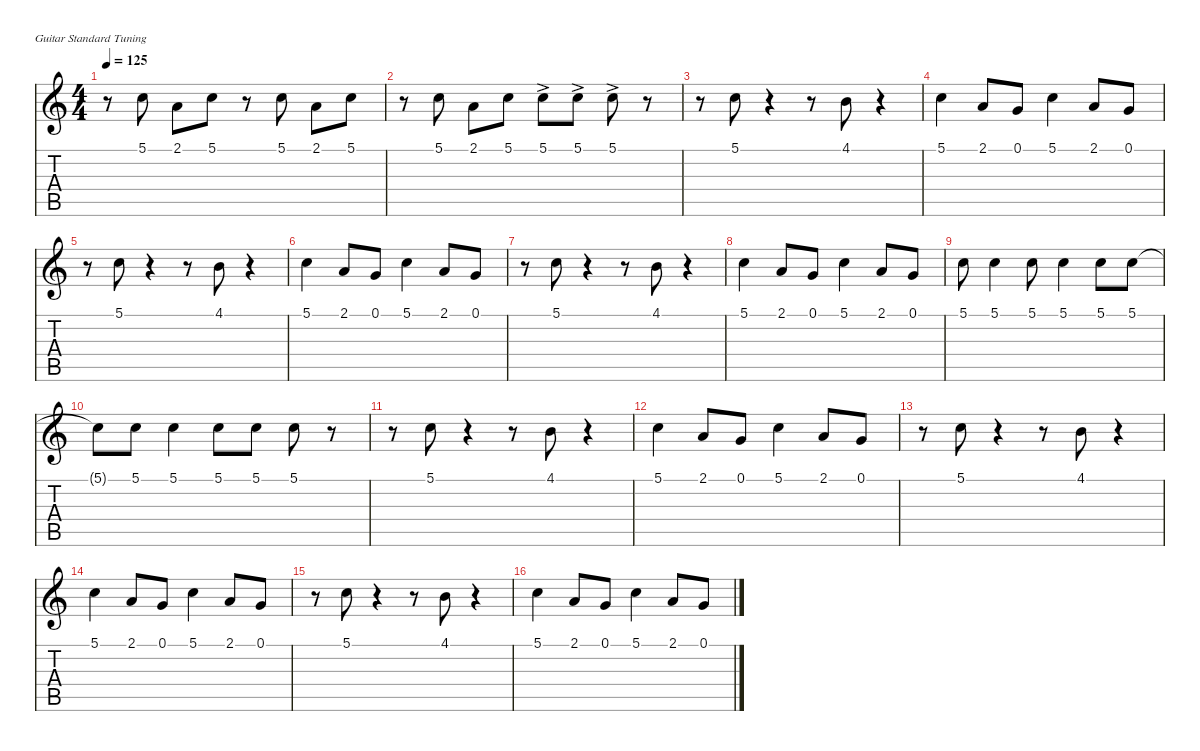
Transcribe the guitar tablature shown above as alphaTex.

\defaultSystemsLayout 4
\hideDynamics
\bracketExtendMode nobrackets
\singleTrackTrackNamePolicy hidden
\multiTrackTrackNamePolicy hidden
\otherSystemsTrackNameOrientation horizontal
\track ("Brass 1" "tpt.") {instrument brasssection}
\staff {score tabs}
\tuning (E4 B3 G3 D3 A2 E2)
\displaytranspose 3
\ts (4 4)
\tempo 125
\clef g2
\ks c
r.8{dy f beam Down} 5.1.8{beam Down} 2.1.8{beam Down} 5.1.8{beam Down} r.8{beam Down} 5.1.8{beam Down} 2.1.8{beam Down} 5.1.8{beam Down} |
r.8{beam Down} 5.1.8{beam Down} 2.1.8{beam Down} 5.1.8{beam Down} 5.1{ac}.8{beam Down} 5.1{ac}.8{beam Down} 5.1{ac}.8{beam Down} r.8{beam Down} |
r.8{beam Down} 5.1.8{beam Down} r.4{beam Down} r.8{beam Down} 4.1.8{beam Down} r.4{beam Down} |
5.1.4{beam Down} 2.1.8{beam Up} 0.1.8{beam Up} 5.1.4{beam Down} 2.1.8{beam Up} 0.1.8{beam Up} |
r.8{beam Down} 5.1.8{beam Down} r.4{beam Down} r.8{beam Down} 4.1.8{beam Down} r.4{beam Down} |
5.1.4{beam Down} 2.1.8{beam Up} 0.1.8{beam Up} 5.1.4{beam Down} 2.1.8{beam Up} 0.1.8{beam Up} |
r.8{beam Down} 5.1.8{beam Down} r.4{beam Down} r.8{beam Down} 4.1.8{beam Down} r.4{beam Down} |
5.1.4{beam Down} 2.1.8{beam Up} 0.1.8{beam Up} 5.1.4{beam Down} 2.1.8{beam Up} 0.1.8{beam Up} |
5.1.8{beam Down} 5.1.4{beam Down} 5.1.8{beam Down} 5.1.4{beam Down} 5.1.8{beam Down} 5.1.8{beam Down} |
5.1{t}.8{beam Down} 5.1.8{beam Down} 5.1.4{beam Down} 5.1.8{beam Down} 5.1.8{beam Down} 5.1.8{beam Down} r.8{beam Down} |
r.8{beam Down} 5.1.8{beam Down} r.4{beam Down} r.8{beam Down} 4.1.8{beam Down} r.4{beam Down} |
5.1.4{beam Down} 2.1.8{beam Up} 0.1.8{beam Up} 5.1.4{beam Down} 2.1.8{beam Up} 0.1.8{beam Up} |
r.8{beam Down} 5.1.8{beam Down} r.4{beam Down} r.8{beam Down} 4.1.8{beam Down} r.4{beam Down} |
5.1.4{beam Down} 2.1.8{beam Up} 0.1.8{beam Up} 5.1.4{beam Down} 2.1.8{beam Up} 0.1.8{beam Up} |
r.8{beam Down} 5.1.8{beam Down} r.4{beam Down} r.8{beam Down} 4.1.8{beam Down} r.4{beam Down} |
5.1.4{beam Down} 2.1.8{beam Up} 0.1.8{beam Up} 5.1.4{beam Down} 2.1.8{beam Up} 0.1.8{beam Up}
